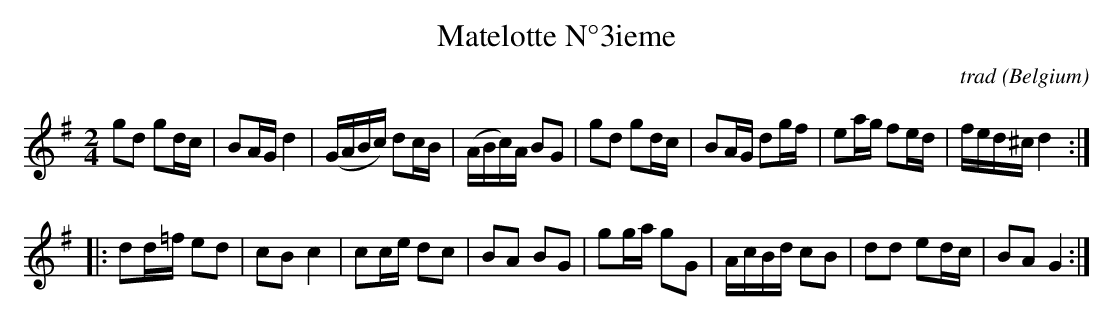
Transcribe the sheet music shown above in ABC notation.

X:1
T:Matelotte N°3ieme
C:trad
O:Belgium
M:2/4
K:Gmaj
L:1/16
g2d2 g2dc|B2AG d4|(GABc) d2cB|(ABc)A B2G2|g2d2 g2dc|B2AG d2gf|e2ag f2ed|fed^c d4:|
|:d2d=f e2d2|c2B2 c4|c2ce d2c2|B2A2 B2G2|g2ga g2G2|AcBd c2B2|d2d2 e2dc|B2A2 G4:|]
